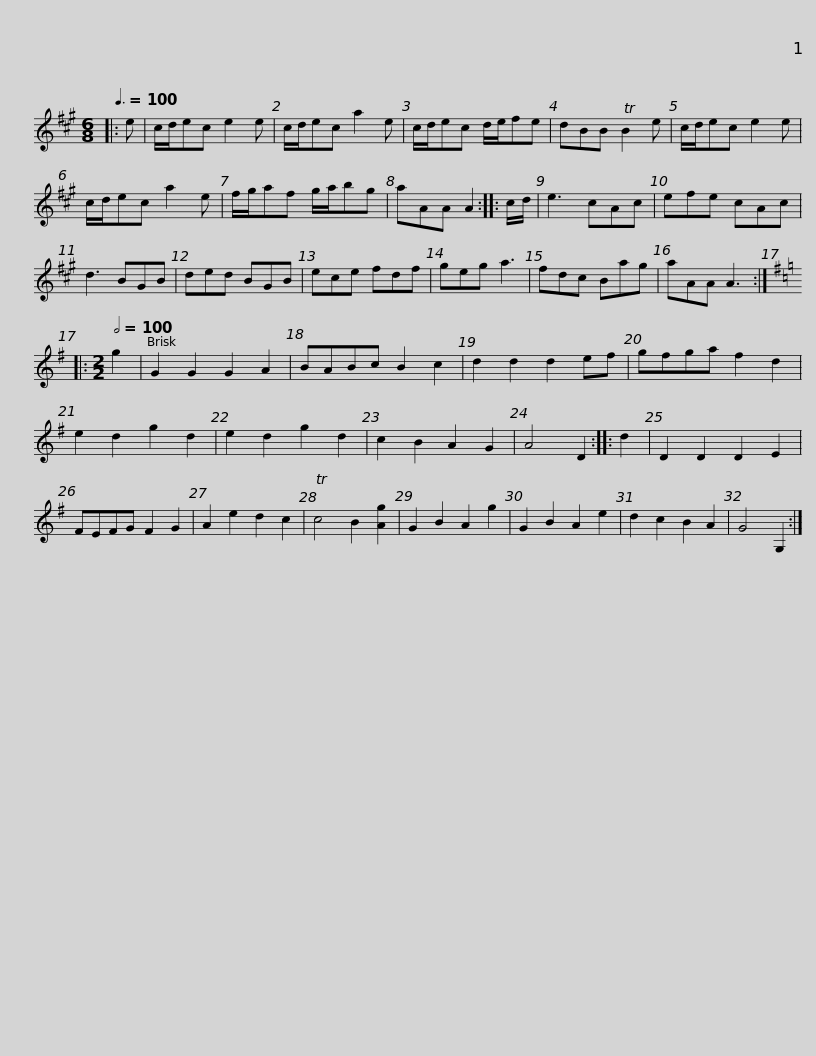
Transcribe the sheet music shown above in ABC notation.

X:1
L:1/8
Q:3/8=100
M:6/8
I:linebreak $
K:A
V:1 treble
V:1
|: e | c/d/ec e2 e | c/d/ec a2 e | c/d/ec d/e/fe | dBB TB2 e | %5
 c/d/ec e2 e | c/d/ec a2 e |$ f/g/af g/a/bg | aAA A2 :: c/d/ | %10
 e3 cAc | efe cAc | d3 BGB | ded BGB | ece fdf |$ %15
 geg a3 | fdc Bag | aAA A3 ::[K:G][M:2/2][Q:1/2=100] g2 | G2 G2 G2 A2 | %20
 BABc B2 c2 | d2 d2 d2 ef | gfga f2 d2 |$ e2 d2 g2 d2 | e2 d2 g2 d2 | %25
 c2 B2 A2 G2 | A4 D2 :: d2 | D2 D2 D2 E2 | FEFG F2 G2 | %30
 A2 e2 d2 c2 | Tc4 B2 [Ag]2 | G2 B2 A2 g2 | G2 B2 A2 e2 |$ d2 c2 B2 A2 | %35
 G4 G,2 :| %36
